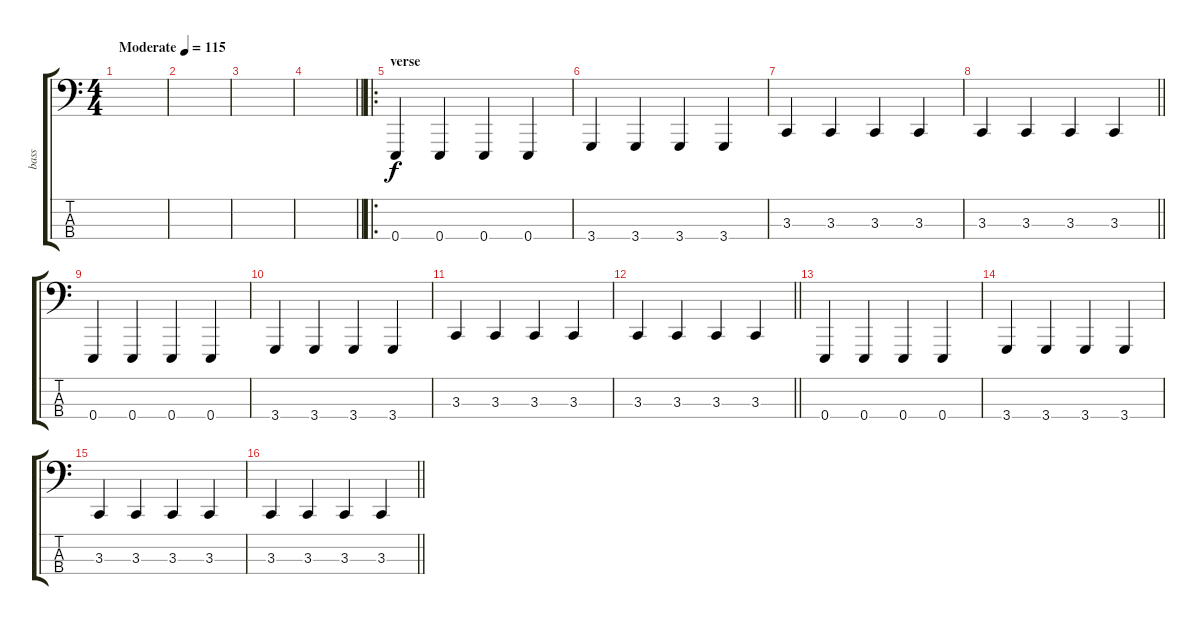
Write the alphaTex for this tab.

\track ("bass" "bass") {instrument lead2sawtooth}
\staff {score tabs}
\tuning (G2 D2 A1 E1) {hide}
\ts (4 4)
\tempo (115 "Moderate")
\clef f4
\ks c
|
|
|
\barLineRight lightlight
|
\ro
\section ("" "verse")
0.4.4{instrument lead2sawtooth} 0.4.4 0.4.4 0.4.4 |
3.4.4 3.4.4 3.4.4 3.4.4 |
3.3.4 3.3.4 3.3.4 3.3.4 |
\barLineRight lightlight
3.3.4 3.3.4 3.3.4 3.3.4 |
0.4.4 0.4.4 0.4.4 0.4.4 |
3.4.4 3.4.4 3.4.4 3.4.4 |
3.3.4 3.3.4 3.3.4 3.3.4 |
\barLineRight lightlight
3.3.4 3.3.4 3.3.4 3.3.4 |
0.4.4 0.4.4 0.4.4 0.4.4 |
3.4.4 3.4.4 3.4.4 3.4.4 |
3.3.4 3.3.4 3.3.4 3.3.4 |
\barLineRight lightlight
3.3.4 3.3.4 3.3.4 3.3.4
